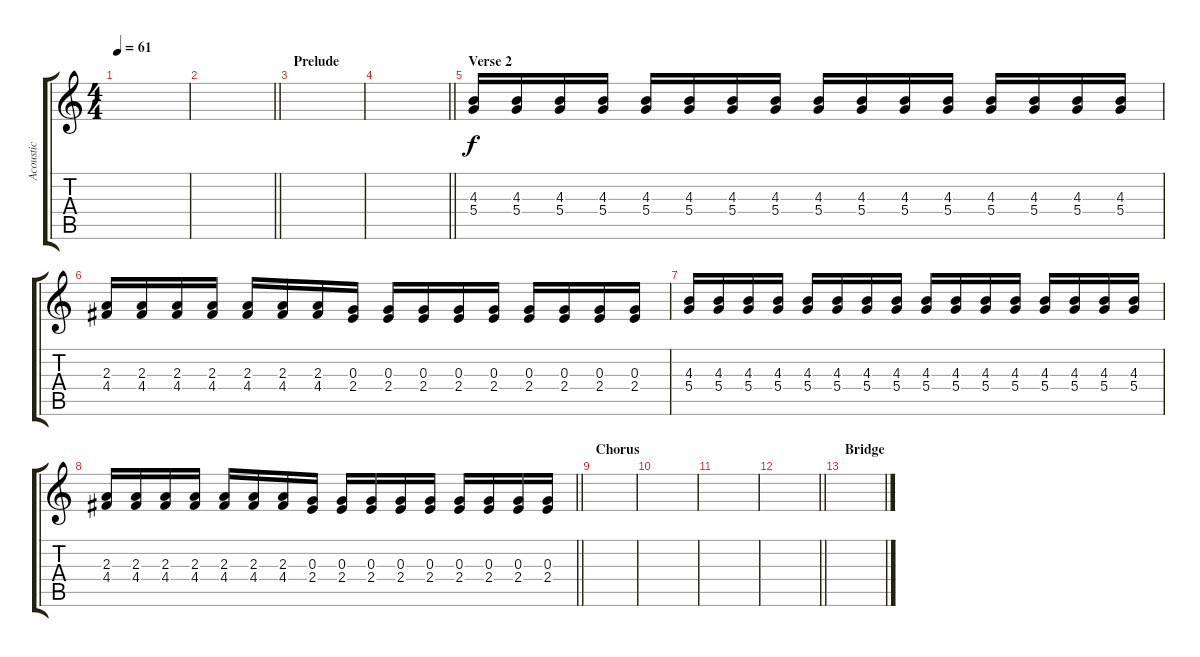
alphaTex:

\track ("Acoustic" "Acoustic") {instrument electricguitarclean}
\staff {score tabs}
\tuning (E4 B3 G3 D3 A2 E2) {hide}
\ts (4 4)
\tempo 61
\clef g2
\ks c
|
\barLineRight lightlight
|
\section ("" "Prelude")
|
\barLineRight lightlight
|
\section ("" "Verse 2")
(4.3 5.4).16 (4.3 5.4).16 (4.3 5.4).16 (4.3 5.4).16 (4.3 5.4).16 (4.3 5.4).16 (4.3 5.4).16 (4.3 5.4).16 (4.3 5.4).16 (4.3 5.4).16 (4.3 5.4).16 (4.3 5.4).16 (4.3 5.4).16 (4.3 5.4).16 (4.3 5.4).16 (4.3 5.4).16 |
(2.3 4.4).16 (2.3 4.4).16 (2.3 4.4).16 (2.3 4.4).16 (2.3 4.4).16 (2.3 4.4).16 (2.3 4.4).16 (0.3 2.4).16 (0.3 2.4).16 (0.3 2.4).16 (0.3 2.4).16 (0.3 2.4).16 (0.3 2.4).16 (0.3 2.4).16 (0.3 2.4).16 (0.3 2.4).16 |
(4.3 5.4).16 (4.3 5.4).16 (4.3 5.4).16 (4.3 5.4).16 (4.3 5.4).16 (4.3 5.4).16 (4.3 5.4).16 (4.3 5.4).16 (4.3 5.4).16 (4.3 5.4).16 (4.3 5.4).16 (4.3 5.4).16 (4.3 5.4).16 (4.3 5.4).16 (4.3 5.4).16 (4.3 5.4).16 |
\barLineRight lightlight
(2.3 4.4).16 (2.3 4.4).16 (2.3 4.4).16 (2.3 4.4).16 (2.3 4.4).16 (2.3 4.4).16 (2.3 4.4).16 (0.3 2.4).16 (0.3 2.4).16 (0.3 2.4).16 (0.3 2.4).16 (0.3 2.4).16 (0.3 2.4).16 (0.3 2.4).16 (0.3 2.4).16 (0.3 2.4).16 |
\section ("" "Chorus")
|
|
|
\barLineRight lightlight
|
\section ("" "Bridge")
